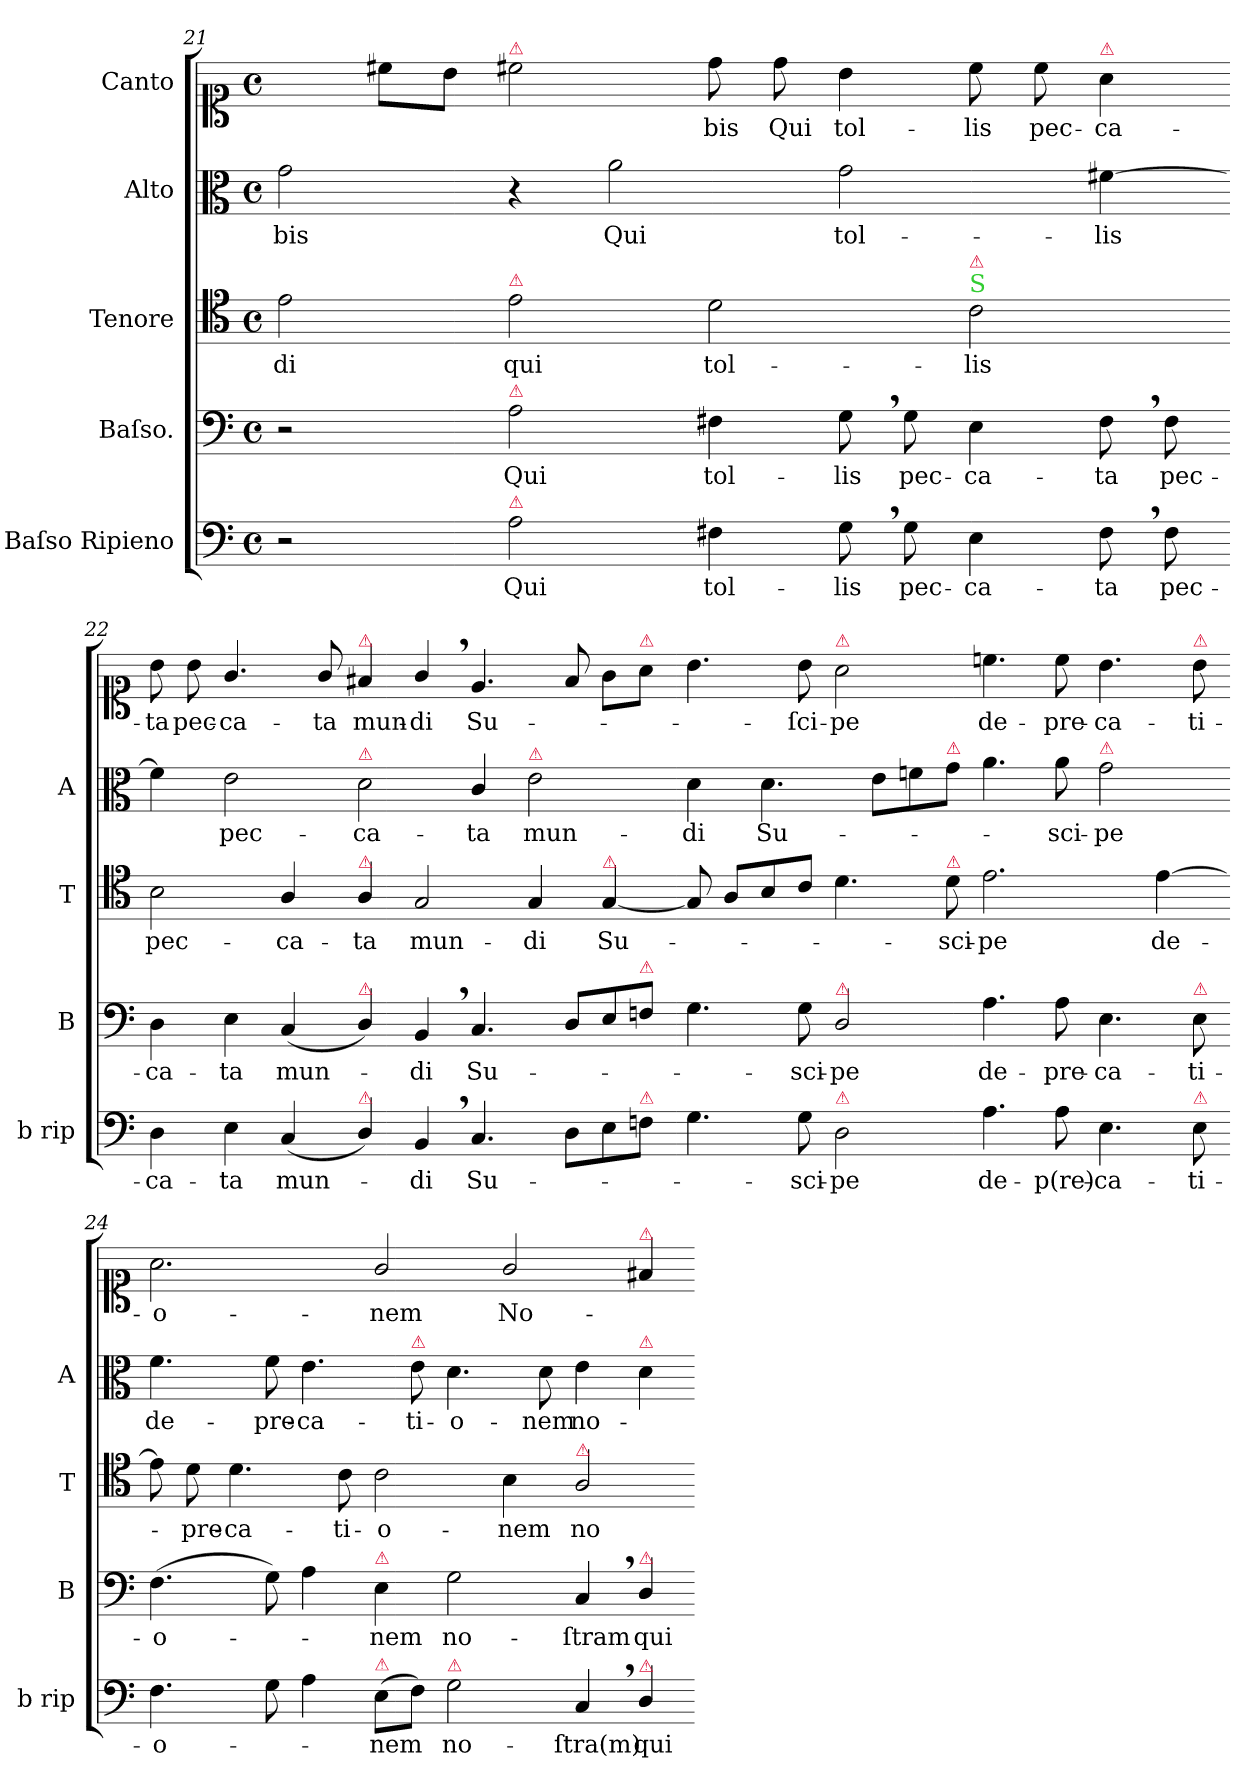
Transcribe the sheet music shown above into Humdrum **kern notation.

**kern	**text	**kern	**text	**kern	**text	**kern	**text	**kern	**text
*part5	*part5	*part4	*part4	*part3	*part3	*part2	*part2	*part1	*part1
*staff5	*staff5	*staff4	*staff4	*staff3	*staff3	*staff2	*staff2	*staff1	*staff1
*I"Baſso Ripieno	*	*I"Baſso.	*	*I"Tenore	*	*I"Alto	*	*I"Canto	*
*I'b rip	*	*I'B	*	*I'T	*	*I'A	*	*	*
*clefF4	*	*clefF4	*	*clefC4	*	*clefC3	*	*clefC1	*
*k[]	*	*k[]	*	*k[]	*	*k[]	*	*k[]	*
*C:	*	*C:	*	*C:	*	*C:	*	*C:	*
*M2/1	*	*M2/1	*	*M2/1	*	*M2/1	*	*M2/1	*
*met(c)	*	*met(c)	*	*met(c)	*	*met(c)	*	*met(c)	*
=21	=21	=21	=21	=21	=21	=21	=21	=21	=21
2r	.	2r	.	2e\	-di	2g\	-bis	4ryy	.
.	.	.	.	.	.	.	.	8cc#X\L	.
.	.	.	.	.	.	.	.	8b\J	.
!	!	!	!	!	!	!	!	!LO:TX:a:color=crimson:t=⚠	!
!	!	!	!	!LO:TX:a:color=crimson:t=⚠	!	!	!	!	!
!	!	!LO:TX:a:color=crimson:t=⚠	!	!	!	!	!	!	!
!LO:TX:a:color=crimson:t=⚠	!	!	!	!	!	!	!	!	!
2A\	Qui	2A\	Qui	2e\	qui	4r	.	2cc#X\	.
.	.	.	.	.	.	2a\	Qui	.	.
4F#X\	tol-	4F#X\	tol-	2d\	tol-	.	.	8dd\	-bis
.	.	.	.	.	.	.	.	8dd\	Qui
8G,<\	-lis	8G,\	-lis	.	.	2g\	tol-	4b\	tol-
8G\	pec-	8G\	pec-	.	.	.	.	.	.
!	!	!	!	!LO:TX:a:color=limegreen:t=S	!	!	!	!	!
!	!	!	!	!LO:TX:a:color=crimson:t=⚠	!	!	!	!	!
4E\	-ca-	4E\	-ca-	2c\	-lis	.	.	8cc#\	-lis
.	.	.	.	.	.	.	.	8cc#\	pec-
!	!	!	!	!	!	!	!	!LO:TX:a:color=crimson:t=⚠	!
8F#,<\	-ta	8F#,\	-ta	.	.	[4f#\	-lis	4a\	-ca-
!	!LO:LY:i	!	!	!	!	!	!	!	!
8F#\	pec-	8F#\	pec-	.	.	.	.	.	.
=22-	=22-	=22-	=22-	=22-	=22-	=22-	=22-	=22-	=22-
!	!LO:LY:i	!	!	!	!	!	!	!	!
4D\	-ca-	4D\	-ca-	2B\	pec-	4f#\]	.	8b\	-ta
.	.	.	.	.	.	.	.	8b\	pec-
!	!LO:LY:i	!	!	!	!	!	!	!	!
4E\	-ta	4E\	-ta	.	.	2e\	pec-	4.g/	-ca-
(4C/	mun-	(4C/	mun-	4A/	-ca-	.	.	.	.
.	.	.	.	.	.	.	.	8g/	-ta
!	!	!	!	!	!	!	!	!LO:TX:a:color=crimson:t=⚠	!
!	!	!	!	!	!	!LO:TX:a:color=crimson:t=⚠	!	!	!
!	!	!	!	!LO:TX:a:color=crimson:t=⚠	!	!	!	!	!
!	!	!LO:TX:a:color=crimson:t=⚠	!	!	!	!	!	!	!
!LO:TX:a:color=crimson:t=⚠	!	!	!	!	!	!	!	!	!
4D/)	.	4D/)	.	4A/	-ta	2d\	-ca-	4f#X/	mun-
4BB,/	-di	4BB,/	-di	2G/	mun-	.	.	4g,/	-di
4.C/	Su-	4.C/	Su-	.	.	4c/	-ta	4.e/	Su-
!	!	!	!	!	!	!LO:TX:a:color=crimson:t=⚠	!	!	!
.	.	.	.	4G/	-di	2e\	mun-	.	.
8D\L	.	8D/L	.	.	.	.	.	8f#/	.
!	!	!	!	!LO:TX:a:color=crimson:t=⚠	!	!	!	!	!
8E\	.	8E/	.	[4G/	Su-	.	.	8g\L	.
!	!	!	!	!	!	!	!	!LO:TX:a:color=crimson:t=⚠	!
!	!	!LO:TX:a:color=crimson:t=⚠	!	!	!	!	!	!	!
!LO:TX:a:color=crimson:t=⚠	!	!	!	!	!	!	!	!	!
8Fn\J	.	8Fn/J	.	.	.	.	.	8a\J	.
=23-	=23-	=23-	=23-	=23-	=23-	=23-	=23-	=23-	=23-
4.G\	.	4.G\	.	8G!/]	.	4d\	-di	4.b\	.
.	.	.	.	8A/L	.	.	.	.	.
.	.	.	.	8B/	.	4.d\	Su-	.	.
8G\	-sci-	8G\	-sci-	8c/J	.	.	.	8b\	-ſci-
!	!	!	!	!	!	!	!	!LO:TX:a:color=crimson:t=⚠	!
!	!	!LO:TX:a:color=crimson:t=⚠	!	!	!	!	!	!	!
!LO:TX:a:color=crimson:t=⚠	!	!	!	!	!	!	!	!	!
2D\	-pe	2D/	-pe	4.d\	.	.	.	2a\	-pe
.	.	.	.	.	.	8e\L	.	.	.
.	.	.	.	.	.	8fn\	.	.	.
!	!	!	!	!	!	!LO:TX:a:color=crimson:t=⚠	!	!	!
!	!	!	!	!LO:TX:a:color=crimson:t=⚠	!	!	!	!	!
.	.	.	.	8d\	-sci-	8g\J	.	.	.
4.A\	de-	4.A\	de-	2.e\	-pe	4.a\	.	4.ccn\	de-
8A\	-p(re)-	8A\	-pre-	.	.	8a\	-sci-	8cc\	-pre-
!	!	!	!	!	!	!LO:TX:a:color=crimson:t=⚠	!	!	!
4.E\	-ca-	4.E\	-ca-	.	.	2g\	-pe	4.b\	-ca-
.	.	.	.	[4e\	de-	.	.	.	.
!	!	!	!	!	!	!	!	!LO:TX:a:color=crimson:t=⚠	!
!	!	!LO:TX:a:color=crimson:t=⚠	!	!	!	!	!	!	!
!LO:TX:a:color=crimson:t=⚠	!	!	!	!	!	!	!	!	!
8E\	-ti-	8E\	-ti-	.	.	.	.	8b\	-ti-
=24-	=24-	=24-	=24-	=24-	=24-	=24-	=24-	=24-	=24-
4.F\	-o-	(4.F\	-o-	8e\]	.	4.f\	de-	2.a\	-o-
.	.	.	.	8d\	-pre-	.	.	.	.
.	.	.	.	4.d\	-ca-	.	.	.	.
8G\	.	8G\)	.	.	.	8f\	-pre-	.	.
4A\	.	4A\	.	.	.	4.e\	-ca-	.	.
.	.	.	.	8c\	-ti-	.	.	.	.
!	!	!LO:TX:a:color=crimson:t=⚠	!	!	!	!	!	!	!
!LO:TX:a:color=crimson:t=⚠	!	!	!	!	!	!	!	!	!
(8E\L	-nem	4E\	-nem	2c\	-o-	.	.	2g/	-nem
!	!	!	!	!	!	!LO:TX:a:color=crimson:t=⚠	!	!	!
8F\J)	.	.	.	.	.	8e\	-ti-	.	.
!LO:TX:a:color=crimson:t=⚠	!	!	!	!	!	!	!	!	!
2G\	no-	2G\	no-	.	.	4.d\	-o-	.	.
.	.	.	.	4B\	-nem	.	.	2g/	No-
.	.	.	.	.	.	8d\	-nem	.	.
!	!	!	!	!LO:TX:a:color=crimson:t=⚠	!	!	!	!	!
4C,</	-ſtra(m)	4C,</	-ſtram	2A/	no-	4e\	no-	.	.
!	!	!	!	!	!	!	!	!LO:TX:a:color=crimson:t=⚠	!
!	!	!	!	!	!	!LO:TX:a:color=crimson:t=⚠	!	!	!
!	!	!LO:TX:a:color=crimson:t=⚠	!	!	!	!	!	!	!
!LO:TX:a:color=crimson:t=⚠	!	!	!	!	!	!	!	!	!
4D/	qui	4D/	qui	.	.	4d\	.	4f#X/	.
=-	=-	=-	=-	=-	=-	=-	=-	=-	=-
*-	*-	*-	*-	*-	*-	*-	*-	*-	*-
